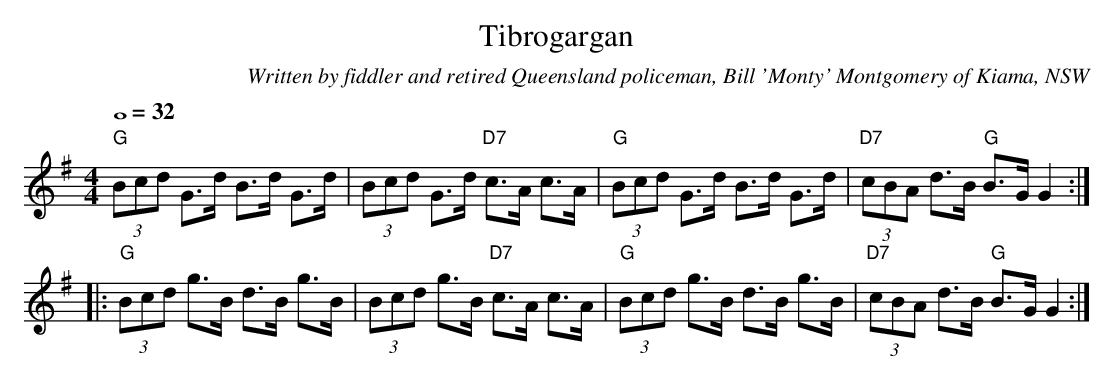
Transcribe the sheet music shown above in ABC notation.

X:1
T:Tibrogargan
C:Written by fiddler and retired Queensland policeman, Bill 'Monty' Montgomery of Kiama, NSW
M:4/4
L:1/8
Q:4/4=32
K:G
"G"(3Bcd G>d B>d G>d|(3Bcd G>d "D7"c>A c>A|"G"(3Bcd G>d B>d G>d|"D7"(3cBA d>B "G"B>G G2:|
|:"G"(3Bcd g>B d>B g>B|(3Bcd g>B "D7"c>A c>A|"G"(3Bcd g>B d>B g>B|"D7"(3cBA d>B "G"B>G G2:|
